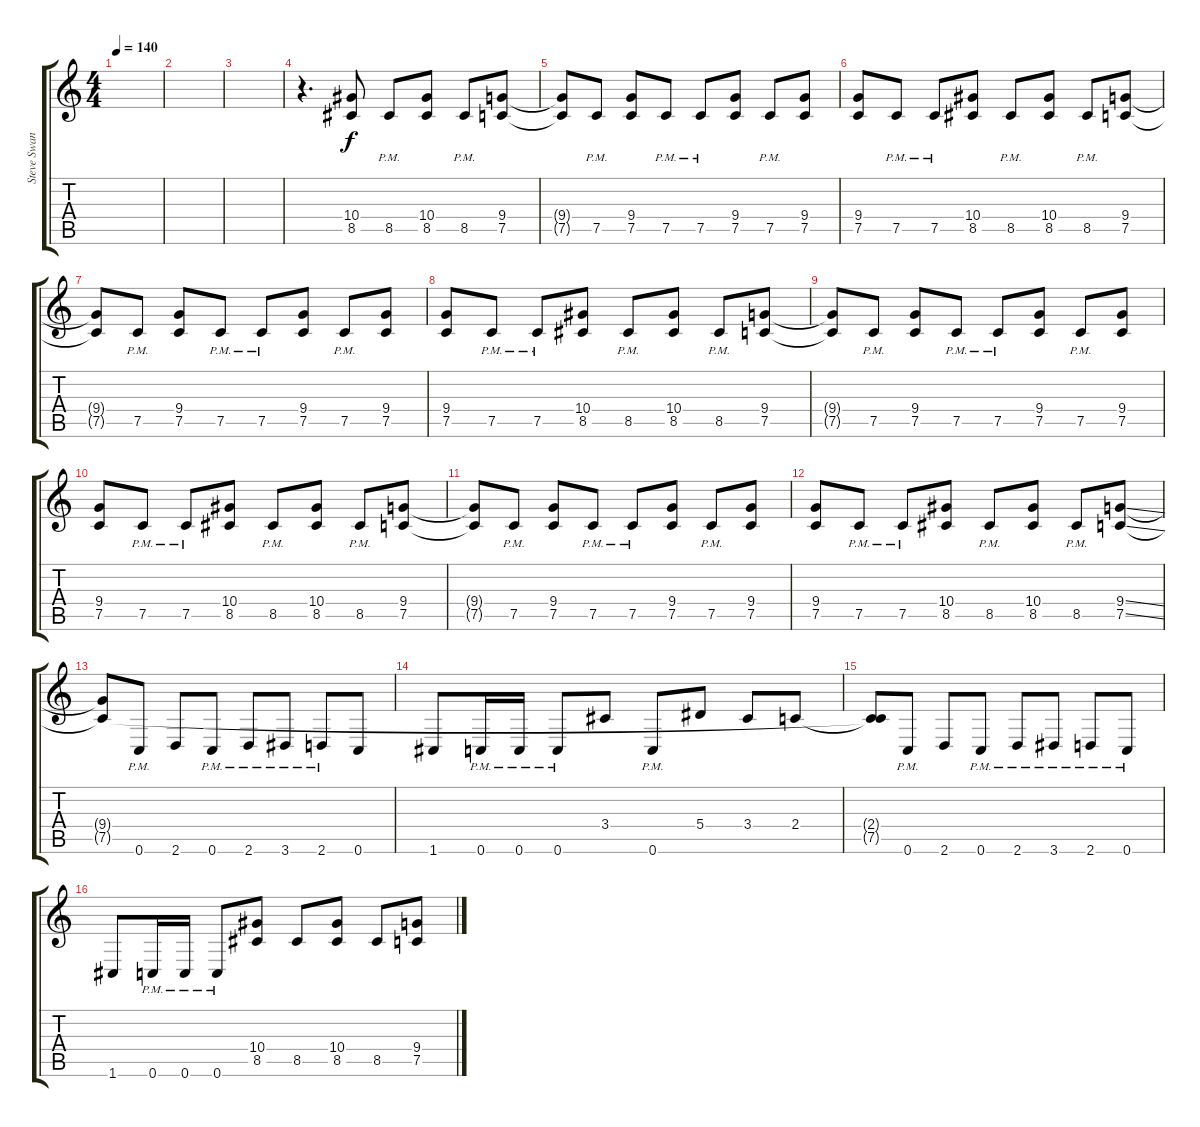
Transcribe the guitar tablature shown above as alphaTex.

\track ("Steve Swanson(Solo,Rhytm Guitar,Overdub)" "Steve Swan") {instrument overdrivenguitar}
\staff {score tabs}
\tuning (C4 G3 Eb3 Bb2 F2 C2) {hide}
\ts (4 4)
\tempo 140
\clef g2
\ks c
|
|
|
r.4{d} (10.4 8.5).8 8.5{pm}.8 (10.4 8.5).8 8.5{pm}.8 (9.4 7.5).8 |
(9.4{t} 7.5{t}).8 7.5{pm}.8 (9.4 7.5).8 7.5{pm}.8 7.5{pm}.8 (9.4 7.5).8 7.5{pm}.8 (9.4 7.5).8 |
(9.4 7.5).8 7.5{pm}.8 7.5{pm}.8 (10.4 8.5).8 8.5{pm}.8 (10.4 8.5).8 8.5{pm}.8 (9.4 7.5).8 |
(9.4{t} 7.5{t}).8 7.5{pm}.8 (9.4 7.5).8 7.5{pm}.8 7.5{pm}.8 (9.4 7.5).8 7.5{pm}.8 (9.4 7.5).8 |
(9.4 7.5).8 7.5{pm}.8 7.5{pm}.8 (10.4 8.5).8 8.5{pm}.8 (10.4 8.5).8 8.5{pm}.8 (9.4 7.5).8 |
(9.4{t} 7.5{t}).8 7.5{pm}.8 (9.4 7.5).8 7.5{pm}.8 7.5{pm}.8 (9.4 7.5).8 7.5{pm}.8 (9.4 7.5).8 |
(9.4 7.5).8 7.5{pm}.8 7.5{pm}.8 (10.4 8.5).8 8.5{pm}.8 (10.4 8.5).8 8.5{pm}.8 (9.4 7.5).8 |
(9.4{t} 7.5{t}).8 7.5{pm}.8 (9.4 7.5).8 7.5{pm}.8 7.5{pm}.8 (9.4 7.5).8 7.5{pm}.8 (9.4 7.5).8 |
(9.4 7.5).8 7.5{pm}.8 7.5{pm}.8 (10.4 8.5).8 8.5{pm}.8 (10.4 8.5).8 8.5{pm}.8 (9.4{ss} 7.5{ss}).8 |
(9.4{t} 7.5{t}).8 0.6{pm}.8 2.6.8 0.6{pm}.8 2.6{pm}.8 3.6{pm}.8 2.6{pm}.8 0.6.8 |
1.6.8 0.6{pm}.16 0.6{pm}.16 0.6{pm}.8 3.4.8 0.6{pm}.8 5.4.8 3.4.8 2.4.8 |
(2.4{t} 7.5{t}).8 0.6{pm}.8 2.6.8 0.6{pm}.8 2.6{pm}.8 3.6{pm}.8 2.6{pm}.8 0.6{pm}.8 |
1.6.8 0.6{pm}.16 0.6{pm}.16 0.6{pm}.8 (10.4 8.5).8 8.5.8 (10.4 8.5).8 8.5.8 (9.4{ss} 7.5{ss}).8
